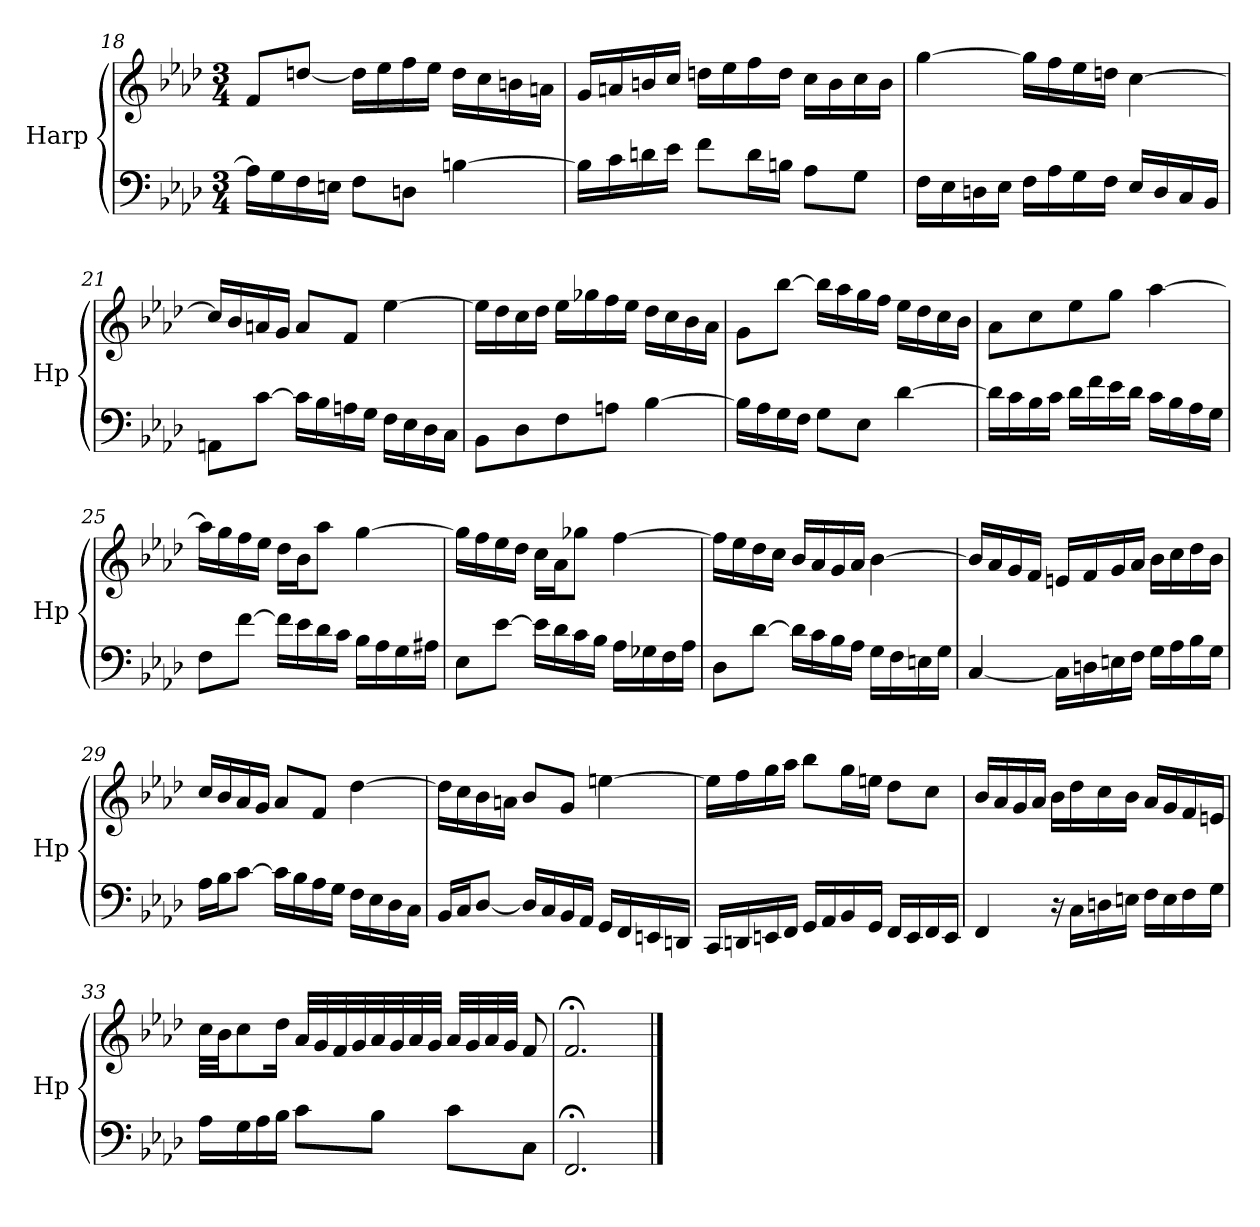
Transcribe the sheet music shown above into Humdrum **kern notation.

**kern	**kern
*part1	*part1
*staff2	*staff1
*I"Harp	*
*I'Hp	*
*clefF4	*clefG2
*k[b-e-a-d-]	*k[b-e-a-d-]
*M3/4	*M3/4
=18	=18
16A-\LL]	8f/L
16G\	.
16F\	[8ddn/J
16En\JJ	.
8F\L	16dd\LL]
.	16ee-\
8Dn\J	16ff\
.	16ee-\JJ
[4Bn\	16dd\LL
.	16cc\
.	16bn\
.	16an\JJ
=19	=19
16B\LL]	16g/LL
16c\	16an/
16dn\	16bn/
16e-\JJ	16cc/JJ
8f\L	16ddn\LL
.	16ee-\
16d\L	16ff\
16Bn\JJ	16dd\JJ
8A-\L	16cc\LL
.	16b\
8G\J	16cc\
.	16b\JJ
!!LO:PB:g=z
=20	=20
16F\LL	[4gg\
16E-\	.
16Dn\	.
16E-\JJ	.
16F\LL	16gg\LL]
16A-\	16ff\
16G\	16ee-\
16F\JJ	16ddn\JJ
16E-/LL	[4cc\
16D/	.
16C/	.
16BB-/JJ	.
=21	=21
8AAn\L	16cc/LL]
.	16b-/
[8c\J	16an/
.	16g/JJ
16c\LL]	8a/L
16B-\	.
16An\	8f/J
16G\JJ	.
16F\LL	[4ee-\
16E-\	.
16D-\	.
16C\JJ	.
=22	=22
8BB-\L	16ee-\LL]
.	16dd-\
8D-\	16cc\
.	16dd-\JJ
8F\	16ee-\LL
.	16gg-X\
8An\J	16ff\
.	16ee-\JJ
[4B-\	16dd-\LL
.	16cc\
.	16b-\
.	16a-\JJ
!!LO:LB:g=z
=23	=23
16B-\LL]	8g\L
16A-\	.
16G\	[8bb-\J
16F\JJ	.
8G\L	16bb-\LL]
.	16aa-\
8E-\J	16gg\
.	16ff\JJ
[4d-\	16ee-\LL
.	16dd-\
.	16cc\
.	16b-\JJ
=24	=24
16d-\LL]	8a-\L
16c\	.
16B-\	8cc\
16c\JJ	.
16d-\LL	8ee-\
16f\	.
16e-\	8gg\J
16d-\JJ	.
16c\LL	[4aa-\
16B-\	.
16A-\	.
16G\JJ	.
=25	=25
8F\L	16aa-\LL]
.	16gg\
[8f\J	16ff\
.	16ee-\JJ
16f\LL]	16dd-\LL
16e-\	16b-\J
16d-\	8aa-\J
16c\JJ	.
16B-\LL	[4gg\
16A-\	.
16G\	.
16A#X\JJ	.
!!LO:LB:g=z
=26	=26
8E-\L	16gg\LL]
.	16ff\
[8e-\J	16ee-\
.	16dd-\JJ
16e-\LL]	16cc\LL
16d-\	16a-\J
16c\	8gg-X\J
16B-\JJ	.
16A-\LL	[4ff\
16G-X\	.
16F\	.
16A-\JJ	.
=27	=27
8D-\L	16ff\LL]
.	16ee-\
[8d-\J	16dd-\
.	16cc\JJ
16d-\LL]	16b-/LL
16c\	16a-/
16B-\	16g/
16A-\JJ	16a-/JJ
16G\LL	[4b-\
16F\	.
16En\	.
16G\JJ	.
=28	=28
[4C/	16b-/LL]
.	16a-/
.	16g/
.	16f/JJ
16C\LL]	16en/LL
16Dn\	16f/
16En\	16g/
16F\JJ	16a-/JJ
16G\LL	16b-\LL
16A-\	16cc\
16B-\	16dd-\
16G\JJ	16b-\JJ
!!LO:LB:g=z
=29	=29
16A-\LL	16cc/LL
16B-\J	16b-/
[8c\J	16a-/
.	16g/JJ
16c\LL]	8a-/L
16B-\	.
16A-\	8f/J
16G\JJ	.
16F\LL	[4dd-\
16E-\	.
16D-\	.
16C\JJ	.
=30	=30
16BB-/LL	16dd-\LL]
16C/J	16cc\
[8D-/J	16b-\
.	16an\JJ
16D-/LL]	8b-/L
16C/	.
16BB-/	8g/J
16AA-/JJ	.
16GG/LL	[4een\
16FF/	.
16EEn/	.
16DDn/JJ	.
=31	=31
16CC/LL	16ee\LL]
16DDn/	16ff\
16EEn/	16gg\
16FF/JJ	16aa-\JJ
16GG/LL	8bb-\L
16AA-/	.
16BB-/	16gg\L
16GG/JJ	16een\JJ
16FF/LL	8dd-\L
16EE/	.
16FF/	8cc\J
16EE/JJ	.
!!LO:LB:g=z
=32	=32
4FF/	16b-/LL
.	16a-/
.	16g/
.	16a-/JJ
16r	16b-\LL
16C\LL	16dd-\
16Dn\	16cc\
16En\JJ	16b-\JJ
16F\LL	16a-/LL
16E\	16g/
16F\	16f/
16G\JJ	16en/JJ
=33	=33
16A-\LL	32cc\LLL
.	32b-\JJ
16G\	8cc\
16A-\	.
16B-\JJ	16dd-\Jk
8c\L	32a-/LLL
.	32g/
.	32f/
.	32g/
8B-\J	32a-/
.	32g/
.	32a-/
.	32g/JJJ
8c\L	32a-/LLL
.	32g/
.	32a-/
.	32g/JJJ
8C\J	8f/
=34	=34
*	*MM48
2.FF;/	2.f;</
==	==
*-	*-
